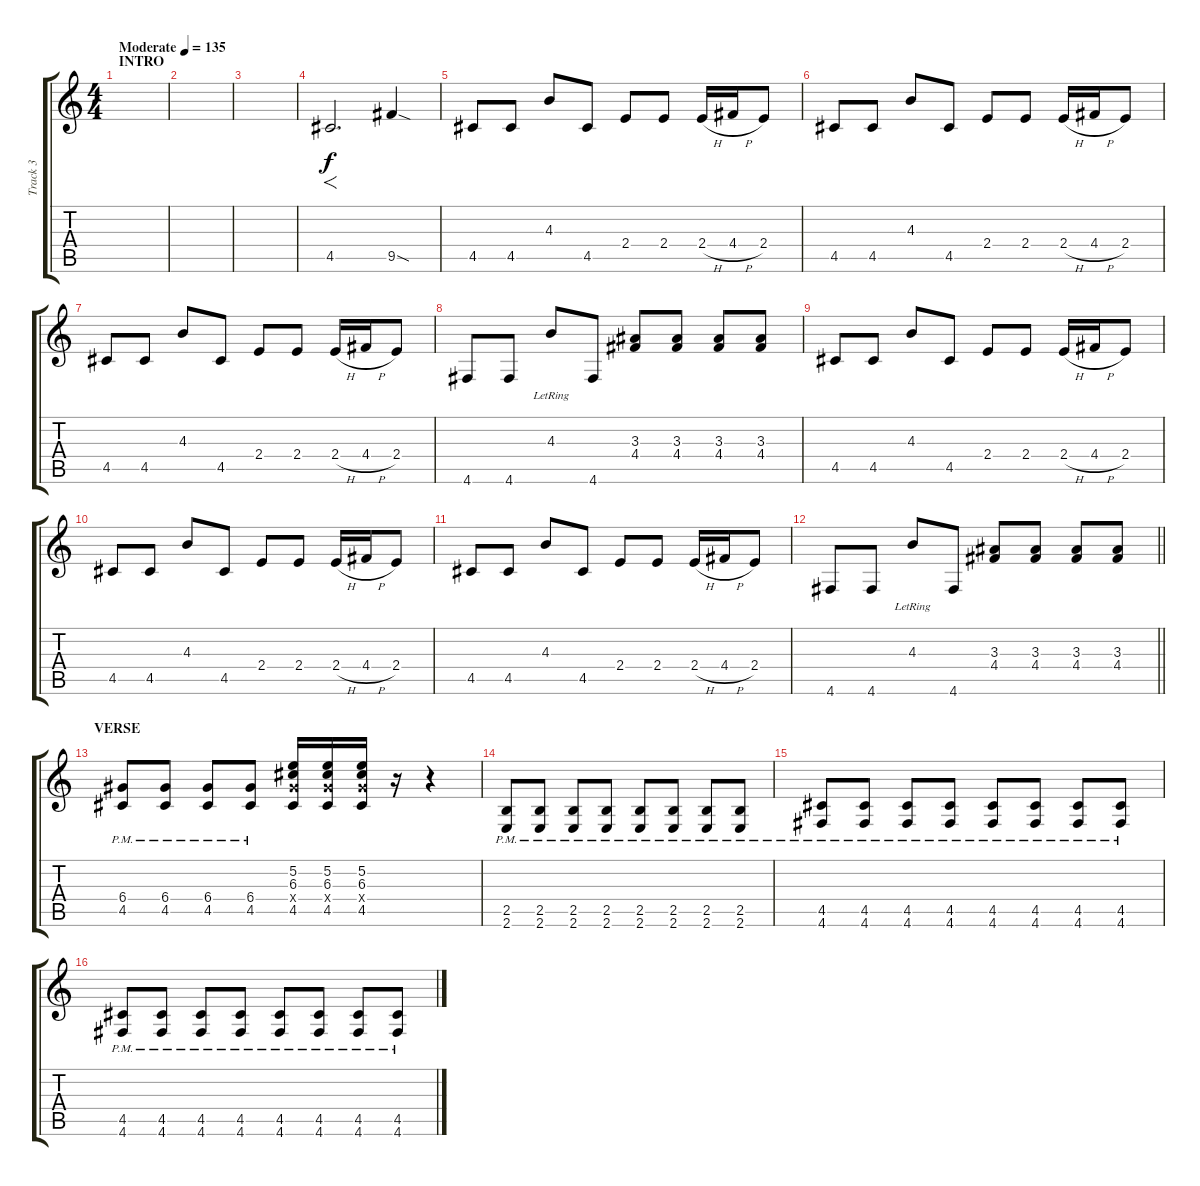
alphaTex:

\track ("Track 3" "Track 3") {instrument distortionguitar}
\staff {score tabs}
\tuning (E4 B3 G3 D3 A2 D2) {hide}
\ts (4 4)
\section ("" "INTRO")
\tempo (135 "Moderate")
\clef g2
\ks c
|
|
|
4.5.2{f d} 9.5{sod}.4 |
4.5.8 4.5.8 4.3.8 4.5.8 2.4.8 2.4.8 2.4{h}.16 4.4{h}.16 2.4.8 |
4.5.8 4.5.8 4.3.8 4.5.8 2.4.8 2.4.8 2.4{h}.16 4.4{h}.16 2.4.8 |
4.5.8 4.5.8 4.3.8 4.5.8 2.4.8 2.4.8 2.4{h}.16 4.4{h}.16 2.4.8 |
4.6.8 4.6.8 4.3{lr}.8 4.6.8 (3.3 4.4).8 (3.3 4.4).8 (3.3 4.4).8 (3.3 4.4).8 |
4.5.8 4.5.8 4.3.8 4.5.8 2.4.8 2.4.8 2.4{h}.16 4.4{h}.16 2.4.8 |
4.5.8 4.5.8 4.3.8 4.5.8 2.4.8 2.4.8 2.4{h}.16 4.4{h}.16 2.4.8 |
4.5.8 4.5.8 4.3.8 4.5.8 2.4.8 2.4.8 2.4{h}.16 4.4{h}.16 2.4.8 |
\barLineRight lightlight
4.6.8 4.6.8 4.3{lr}.8 4.6.8 (3.3 4.4).8 (3.3 4.4).8 (3.3 4.4).8 (3.3 4.4).8 |
\section ("" "VERSE")
(6.4{pm} 4.5{pm}).8 (6.4{pm} 4.5{pm}).8 (6.4{pm} 4.5{pm}).8 (6.4{pm} 4.5{pm}).8 (5.2 6.3 6.4{x} 4.5).16 (5.2 6.3 6.4{x} 4.5).16 (5.2 6.3 6.4{x} 4.5).16 r.16 r.4 |
(2.5{pm} 2.6{pm}).8 (2.5{pm} 2.6{pm}).8 (2.5{pm} 2.6{pm}).8 (2.5{pm} 2.6{pm}).8 (2.5{pm} 2.6{pm}).8 (2.5{pm} 2.6{pm}).8 (2.5{pm} 2.6{pm}).8 (2.5{pm} 2.6{pm}).8 |
(4.5{pm} 4.6{pm}).8 (4.5{pm} 4.6{pm}).8 (4.5{pm} 4.6{pm}).8 (4.5{pm} 4.6{pm}).8 (4.5{pm} 4.6{pm}).8 (4.5{pm} 4.6{pm}).8 (4.5{pm} 4.6{pm}).8 (4.5{pm} 4.6{pm}).8 |
(4.5{pm} 4.6{pm}).8 (4.5{pm} 4.6{pm}).8 (4.5{pm} 4.6{pm}).8 (4.5{pm} 4.6{pm}).8 (4.5{pm} 4.6{pm}).8 (4.5{pm} 4.6{pm}).8 (4.5{pm} 4.6{pm}).8 (4.5{pm} 4.6{pm}).8
